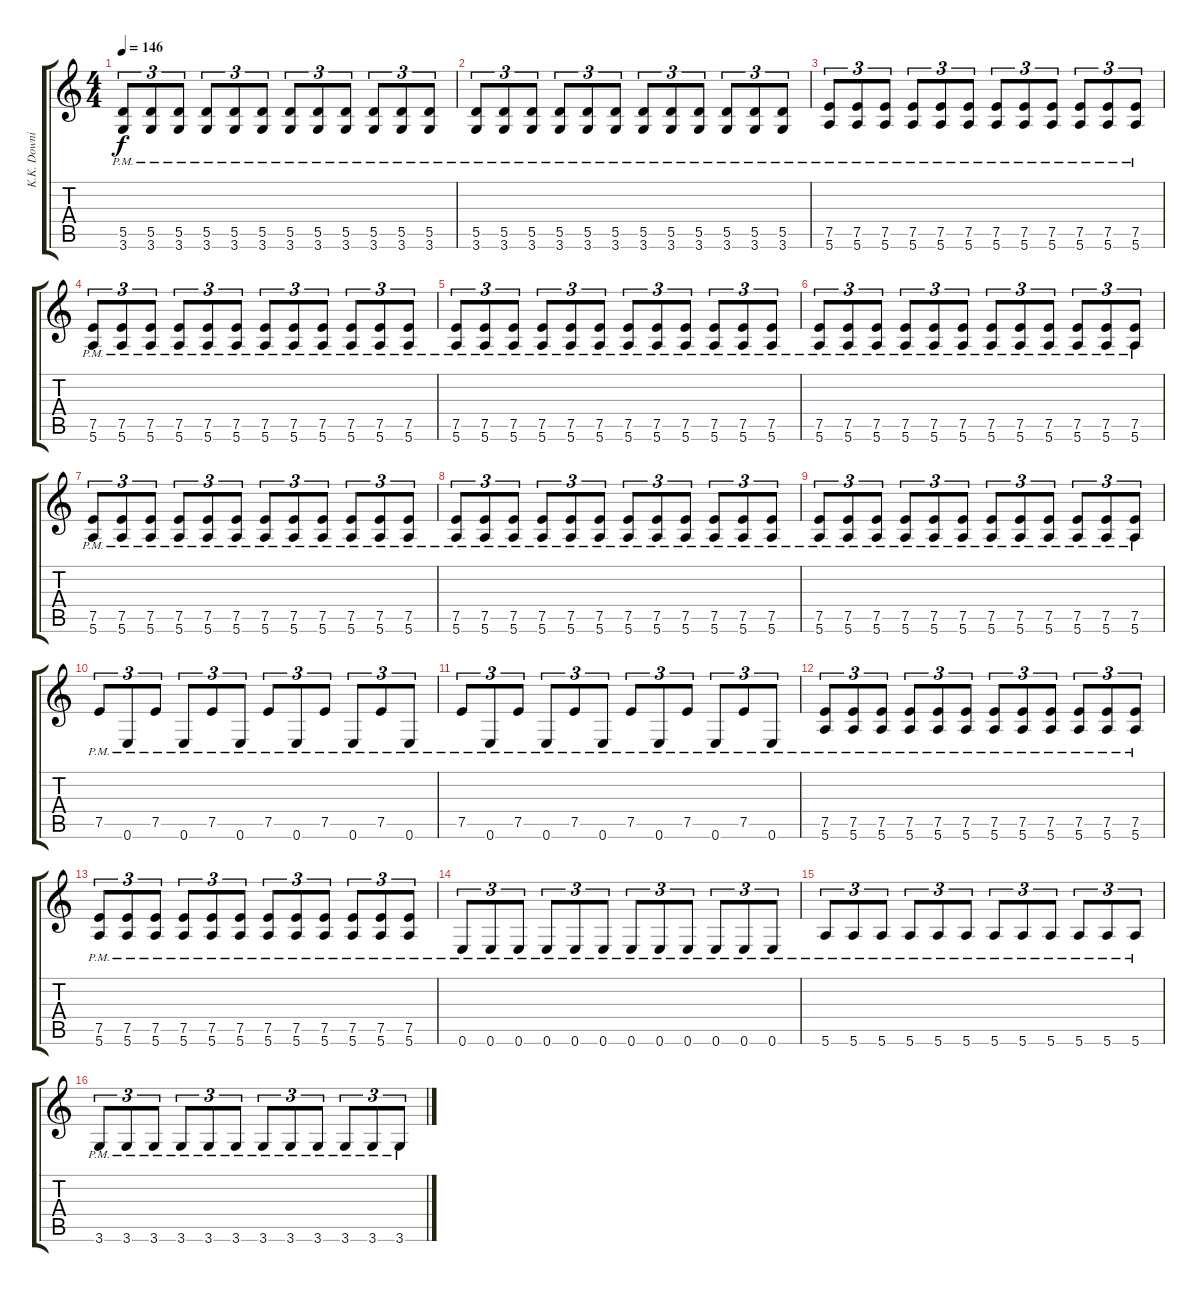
\track ("K.K. Downing" "K.K. Downi") {instrument distortionguitar}
\staff {score tabs}
\tuning (E4 B3 G3 D3 A2 E2) {hide}
\ts (4 4)
\tempo 146
\clef g2
\ks c
(5.5{pm} 3.6{pm}).8{tu (3 2) dy f volume 0 instrument distortionguitar} (5.5{pm} 3.6{pm}).8{tu (3 2)} (5.5{pm} 3.6{pm}).8{tu (3 2)} (5.5{pm} 3.6{pm}).8{tu (3 2) volume 9} (5.5{pm} 3.6{pm}).8{tu (3 2)} (5.5{pm} 3.6{pm}).8{tu (3 2)} (5.5{pm} 3.6{pm}).8{tu (3 2)} (5.5{pm} 3.6{pm}).8{tu (3 2)} (5.5{pm} 3.6{pm}).8{tu (3 2)} (5.5{pm} 3.6{pm}).8{tu (3 2)} (5.5{pm} 3.6{pm}).8{tu (3 2)} (5.5{pm} 3.6{pm}).8{tu (3 2)} |
(5.5{pm} 3.6{pm}).8{tu (3 2)} (5.5{pm} 3.6{pm}).8{tu (3 2)} (5.5{pm} 3.6{pm}).8{tu (3 2)} (5.5{pm} 3.6{pm}).8{tu (3 2)} (5.5{pm} 3.6{pm}).8{tu (3 2)} (5.5{pm} 3.6{pm}).8{tu (3 2)} (5.5{pm} 3.6{pm}).8{tu (3 2)} (5.5{pm} 3.6{pm}).8{tu (3 2)} (5.5{pm} 3.6{pm}).8{tu (3 2)} (5.5{pm} 3.6{pm}).8{tu (3 2)} (5.5{pm} 3.6{pm}).8{tu (3 2)} (5.5{pm} 3.6{pm}).8{tu (3 2)} |
(7.5{pm} 5.6{pm}).8{tu (3 2)} (7.5{pm} 5.6{pm}).8{tu (3 2)} (7.5{pm} 5.6{pm}).8{tu (3 2)} (7.5{pm} 5.6{pm}).8{tu (3 2)} (7.5{pm} 5.6{pm}).8{tu (3 2)} (7.5{pm} 5.6{pm}).8{tu (3 2)} (7.5{pm} 5.6{pm}).8{tu (3 2)} (7.5{pm} 5.6{pm}).8{tu (3 2)} (7.5{pm} 5.6{pm}).8{tu (3 2)} (7.5{pm} 5.6{pm}).8{tu (3 2)} (7.5{pm} 5.6{pm}).8{tu (3 2)} (7.5{pm} 5.6{pm}).8{tu (3 2)} |
(7.5{pm} 5.6{pm}).8{tu (3 2)} (7.5{pm} 5.6{pm}).8{tu (3 2)} (7.5{pm} 5.6{pm}).8{tu (3 2)} (7.5{pm} 5.6{pm}).8{tu (3 2)} (7.5{pm} 5.6{pm}).8{tu (3 2)} (7.5{pm} 5.6{pm}).8{tu (3 2)} (7.5{pm} 5.6{pm}).8{tu (3 2)} (7.5{pm} 5.6{pm}).8{tu (3 2)} (7.5{pm} 5.6{pm}).8{tu (3 2)} (7.5{pm} 5.6{pm}).8{tu (3 2)} (7.5{pm} 5.6{pm}).8{tu (3 2)} (7.5{pm} 5.6{pm}).8{tu (3 2)} |
(7.5{pm} 5.6{pm}).8{tu (3 2)} (7.5{pm} 5.6{pm}).8{tu (3 2)} (7.5{pm} 5.6{pm}).8{tu (3 2)} (7.5{pm} 5.6{pm}).8{tu (3 2)} (7.5{pm} 5.6{pm}).8{tu (3 2)} (7.5{pm} 5.6{pm}).8{tu (3 2)} (7.5{pm} 5.6{pm}).8{tu (3 2)} (7.5{pm} 5.6{pm}).8{tu (3 2)} (7.5{pm} 5.6{pm}).8{tu (3 2)} (7.5{pm} 5.6{pm}).8{tu (3 2)} (7.5{pm} 5.6{pm}).8{tu (3 2)} (7.5{pm} 5.6{pm}).8{tu (3 2)} |
(7.5{pm} 5.6{pm}).8{tu (3 2)} (7.5{pm} 5.6{pm}).8{tu (3 2)} (7.5{pm} 5.6{pm}).8{tu (3 2)} (7.5{pm} 5.6{pm}).8{tu (3 2)} (7.5{pm} 5.6{pm}).8{tu (3 2)} (7.5{pm} 5.6{pm}).8{tu (3 2)} (7.5{pm} 5.6{pm}).8{tu (3 2)} (7.5{pm} 5.6{pm}).8{tu (3 2)} (7.5{pm} 5.6{pm}).8{tu (3 2)} (7.5{pm} 5.6{pm}).8{tu (3 2)} (7.5{pm} 5.6{pm}).8{tu (3 2)} (7.5{pm} 5.6{pm}).8{tu (3 2)} |
(7.5{pm} 5.6{pm}).8{tu (3 2)} (7.5{pm} 5.6{pm}).8{tu (3 2)} (7.5{pm} 5.6{pm}).8{tu (3 2)} (7.5{pm} 5.6{pm}).8{tu (3 2)} (7.5{pm} 5.6{pm}).8{tu (3 2)} (7.5{pm} 5.6{pm}).8{tu (3 2)} (7.5{pm} 5.6{pm}).8{tu (3 2)} (7.5{pm} 5.6{pm}).8{tu (3 2)} (7.5{pm} 5.6{pm}).8{tu (3 2)} (7.5{pm} 5.6{pm}).8{tu (3 2)} (7.5{pm} 5.6{pm}).8{tu (3 2)} (7.5{pm} 5.6{pm}).8{tu (3 2)} |
(7.5{pm} 5.6{pm}).8{tu (3 2)} (7.5{pm} 5.6{pm}).8{tu (3 2)} (7.5{pm} 5.6{pm}).8{tu (3 2)} (7.5{pm} 5.6{pm}).8{tu (3 2)} (7.5{pm} 5.6{pm}).8{tu (3 2)} (7.5{pm} 5.6{pm}).8{tu (3 2)} (7.5{pm} 5.6{pm}).8{tu (3 2)} (7.5{pm} 5.6{pm}).8{tu (3 2)} (7.5{pm} 5.6{pm}).8{tu (3 2)} (7.5{pm} 5.6{pm}).8{tu (3 2)} (7.5{pm} 5.6{pm}).8{tu (3 2)} (7.5{pm} 5.6{pm}).8{tu (3 2)} |
(7.5{pm} 5.6{pm}).8{tu (3 2)} (7.5{pm} 5.6{pm}).8{tu (3 2)} (7.5{pm} 5.6{pm}).8{tu (3 2)} (7.5{pm} 5.6{pm}).8{tu (3 2)} (7.5{pm} 5.6{pm}).8{tu (3 2)} (7.5{pm} 5.6{pm}).8{tu (3 2)} (7.5{pm} 5.6{pm}).8{tu (3 2)} (7.5{pm} 5.6{pm}).8{tu (3 2)} (7.5{pm} 5.6{pm}).8{tu (3 2)} (7.5{pm} 5.6{pm}).8{tu (3 2)} (7.5{pm} 5.6{pm}).8{tu (3 2)} (7.5{pm} 5.6{pm}).8{tu (3 2)} |
7.5{pm}.8{tu (3 2)} 0.6{pm}.8{tu (3 2)} 7.5{pm}.8{tu (3 2)} 0.6{pm}.8{tu (3 2)} 7.5{pm}.8{tu (3 2)} 0.6{pm}.8{tu (3 2)} 7.5{pm}.8{tu (3 2)} 0.6{pm}.8{tu (3 2)} 7.5{pm}.8{tu (3 2)} 0.6{pm}.8{tu (3 2)} 7.5{pm}.8{tu (3 2)} 0.6{pm}.8{tu (3 2)} |
7.5{pm}.8{tu (3 2)} 0.6{pm}.8{tu (3 2)} 7.5{pm}.8{tu (3 2)} 0.6{pm}.8{tu (3 2)} 7.5{pm}.8{tu (3 2)} 0.6{pm}.8{tu (3 2)} 7.5{pm}.8{tu (3 2)} 0.6{pm}.8{tu (3 2)} 7.5{pm}.8{tu (3 2)} 0.6{pm}.8{tu (3 2)} 7.5{pm}.8{tu (3 2)} 0.6{pm}.8{tu (3 2)} |
(7.5{pm} 5.6{pm}).8{tu (3 2)} (7.5{pm} 5.6{pm}).8{tu (3 2)} (7.5{pm} 5.6{pm}).8{tu (3 2)} (7.5{pm} 5.6{pm}).8{tu (3 2)} (7.5{pm} 5.6{pm}).8{tu (3 2)} (7.5{pm} 5.6{pm}).8{tu (3 2)} (7.5{pm} 5.6{pm}).8{tu (3 2)} (7.5{pm} 5.6{pm}).8{tu (3 2)} (7.5{pm} 5.6{pm}).8{tu (3 2)} (7.5{pm} 5.6{pm}).8{tu (3 2)} (7.5{pm} 5.6{pm}).8{tu (3 2)} (7.5{pm} 5.6{pm}).8{tu (3 2)} |
(7.5{pm} 5.6{pm}).8{tu (3 2)} (7.5{pm} 5.6{pm}).8{tu (3 2)} (7.5{pm} 5.6{pm}).8{tu (3 2)} (7.5{pm} 5.6{pm}).8{tu (3 2)} (7.5{pm} 5.6{pm}).8{tu (3 2)} (7.5{pm} 5.6{pm}).8{tu (3 2)} (7.5{pm} 5.6{pm}).8{tu (3 2)} (7.5{pm} 5.6{pm}).8{tu (3 2)} (7.5{pm} 5.6{pm}).8{tu (3 2)} (7.5{pm} 5.6{pm}).8{tu (3 2)} (7.5{pm} 5.6{pm}).8{tu (3 2)} (7.5{pm} 5.6{pm}).8{tu (3 2)} |
0.6{pm}.8{tu (3 2)} 0.6{pm}.8{tu (3 2)} 0.6{pm}.8{tu (3 2)} 0.6{pm}.8{tu (3 2)} 0.6{pm}.8{tu (3 2)} 0.6{pm}.8{tu (3 2)} 0.6{pm}.8{tu (3 2)} 0.6{pm}.8{tu (3 2)} 0.6{pm}.8{tu (3 2)} 0.6{pm}.8{tu (3 2)} 0.6{pm}.8{tu (3 2)} 0.6{pm}.8{tu (3 2)} |
5.6{pm}.8{tu (3 2)} 5.6{pm}.8{tu (3 2)} 5.6{pm}.8{tu (3 2)} 5.6{pm}.8{tu (3 2)} 5.6{pm}.8{tu (3 2)} 5.6{pm}.8{tu (3 2)} 5.6{pm}.8{tu (3 2)} 5.6{pm}.8{tu (3 2)} 5.6{pm}.8{tu (3 2)} 5.6{pm}.8{tu (3 2)} 5.6{pm}.8{tu (3 2)} 5.6{pm}.8{tu (3 2)} |
3.6{pm}.8{tu (3 2)} 3.6{pm}.8{tu (3 2)} 3.6{pm}.8{tu (3 2)} 3.6{pm}.8{tu (3 2)} 3.6{pm}.8{tu (3 2)} 3.6{pm}.8{tu (3 2)} 3.6{pm}.8{tu (3 2)} 3.6{pm}.8{tu (3 2)} 3.6{pm}.8{tu (3 2)} 3.6{pm}.8{tu (3 2)} 3.6{pm}.8{tu (3 2)} 3.6{pm}.8{tu (3 2)}
